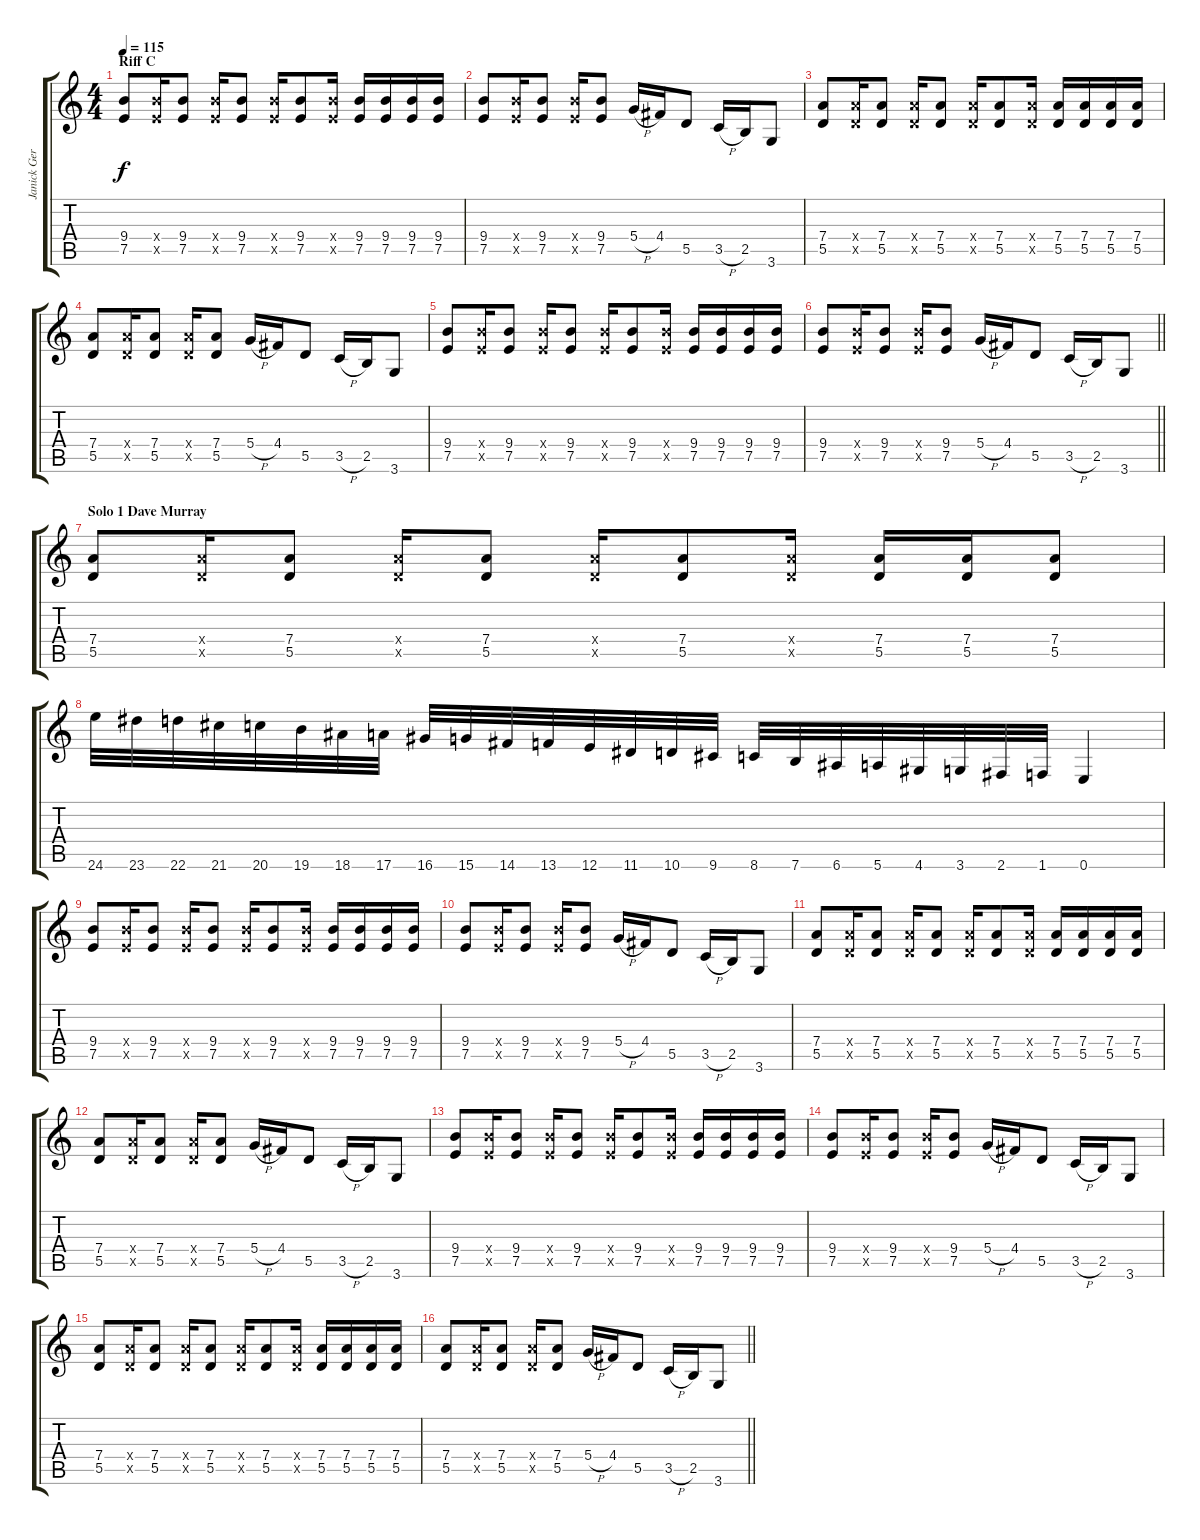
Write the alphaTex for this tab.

\track ("Janick Gers" "Janick Ger") {instrument overdrivenguitar}
\staff {score tabs}
\tuning (E4 B3 G3 D3 A2 E2) {hide}
\ts (4 4)
\section ("" "Riff C")
\tempo 115
\clef g2
\ks c
(9.4 7.5).8{dy f} (9.4{x} 7.5{x}).16 (9.4 7.5).8 (9.4{x} 7.5{x}).16 (9.4 7.5).8 (9.4{x} 7.5{x}).16 (9.4 7.5).8 (9.4{x} 7.5{x}).16 (9.4 7.5).16 (9.4 7.5).16 (9.4 7.5).16 (9.4 7.5).16 |
(9.4 7.5).8 (9.4{x} 7.5{x}).16 (9.4 7.5).8 (9.4{x} 7.5{x}).16 (9.4 7.5).8 5.4{h}.16 4.4.16 5.5.8 3.5{h}.16 2.5.16 3.6.8 |
(7.4 5.5).8 (7.4{x} 5.5{x}).16 (7.4 5.5).8 (7.4{x} 5.5{x}).16 (7.4 5.5).8 (7.4{x} 5.5{x}).16 (7.4 5.5).8 (7.4{x} 5.5{x}).16 (7.4 5.5).16 (7.4 5.5).16 (7.4 5.5).16 (7.4 5.5).16 |
(7.4 5.5).8 (7.4{x} 5.5{x}).16 (7.4 5.5).8 (7.4{x} 5.5{x}).16 (7.4 5.5).8 5.4{h}.16 4.4.16 5.5.8 3.5{h}.16 2.5.16 3.6.8 |
(9.4 7.5).8 (9.4{x} 7.5{x}).16 (9.4 7.5).8 (9.4{x} 7.5{x}).16 (9.4 7.5).8 (9.4{x} 7.5{x}).16 (9.4 7.5).8 (9.4{x} 7.5{x}).16 (9.4 7.5).16 (9.4 7.5).16 (9.4 7.5).16 (9.4 7.5).16 |
\barLineRight lightlight
(9.4 7.5).8 (9.4{x} 7.5{x}).16 (9.4 7.5).8 (9.4{x} 7.5{x}).16 (9.4 7.5).8 5.4{h}.16 4.4.16 5.5.8 3.5{h}.16 2.5.16 3.6.8 |
\section ("" "Solo 1 Dave Murray")
(7.4 5.5).8 (7.4{x} 5.5{x}).16 (7.4 5.5).8 (7.4{x} 5.5{x}).16 (7.4 5.5).8 (7.4{x} 5.5{x}).16 (7.4 5.5).8 (7.4{x} 5.5{x}).16 (7.4 5.5).16 (7.4 5.5).16 (7.4 5.5).8 |
24.6.32{volume 16} 23.6.32 22.6.32 21.6.32 20.6.32 19.6.32 18.6.32 17.6.32 16.6.32 15.6.32 14.6.32 13.6.32 12.6.32 11.6.32 10.6.32 9.6.32 8.6.32 7.6.32 6.6.32 5.6.32 4.6.32 3.6.32 2.6.32 1.6.32 0.6.4 |
(9.4 7.5).8{volume 11} (9.4{x} 7.5{x}).16 (9.4 7.5).8 (9.4{x} 7.5{x}).16 (9.4 7.5).8 (9.4{x} 7.5{x}).16 (9.4 7.5).8 (9.4{x} 7.5{x}).16 (9.4 7.5).16 (9.4 7.5).16 (9.4 7.5).16 (9.4 7.5).16 |
(9.4 7.5).8 (9.4{x} 7.5{x}).16 (9.4 7.5).8 (9.4{x} 7.5{x}).16 (9.4 7.5).8 5.4{h}.16 4.4.16 5.5.8 3.5{h}.16 2.5.16 3.6.8 |
(7.4 5.5).8 (7.4{x} 5.5{x}).16 (7.4 5.5).8 (7.4{x} 5.5{x}).16 (7.4 5.5).8 (7.4{x} 5.5{x}).16 (7.4 5.5).8 (7.4{x} 5.5{x}).16 (7.4 5.5).16 (7.4 5.5).16 (7.4 5.5).16 (7.4 5.5).16 |
(7.4 5.5).8 (7.4{x} 5.5{x}).16 (7.4 5.5).8 (7.4{x} 5.5{x}).16 (7.4 5.5).8 5.4{h}.16 4.4.16 5.5.8 3.5{h}.16 2.5.16 3.6.8 |
(9.4 7.5).8 (9.4{x} 7.5{x}).16 (9.4 7.5).8 (9.4{x} 7.5{x}).16 (9.4 7.5).8 (9.4{x} 7.5{x}).16 (9.4 7.5).8 (9.4{x} 7.5{x}).16 (9.4 7.5).16 (9.4 7.5).16 (9.4 7.5).16 (9.4 7.5).16 |
(9.4 7.5).8 (9.4{x} 7.5{x}).16 (9.4 7.5).8 (9.4{x} 7.5{x}).16 (9.4 7.5).8 5.4{h}.16 4.4.16 5.5.8 3.5{h}.16 2.5.16 3.6.8 |
(7.4 5.5).8 (7.4{x} 5.5{x}).16 (7.4 5.5).8 (7.4{x} 5.5{x}).16 (7.4 5.5).8 (7.4{x} 5.5{x}).16 (7.4 5.5).8 (7.4{x} 5.5{x}).16 (7.4 5.5).16 (7.4 5.5).16 (7.4 5.5).16 (7.4 5.5).16 |
\barLineRight lightlight
(7.4 5.5).8 (7.4{x} 5.5{x}).16 (7.4 5.5).8 (7.4{x} 5.5{x}).16 (7.4 5.5).8 5.4{h}.16 4.4.16 5.5.8 3.5{h}.16 2.5.16 3.6.8
